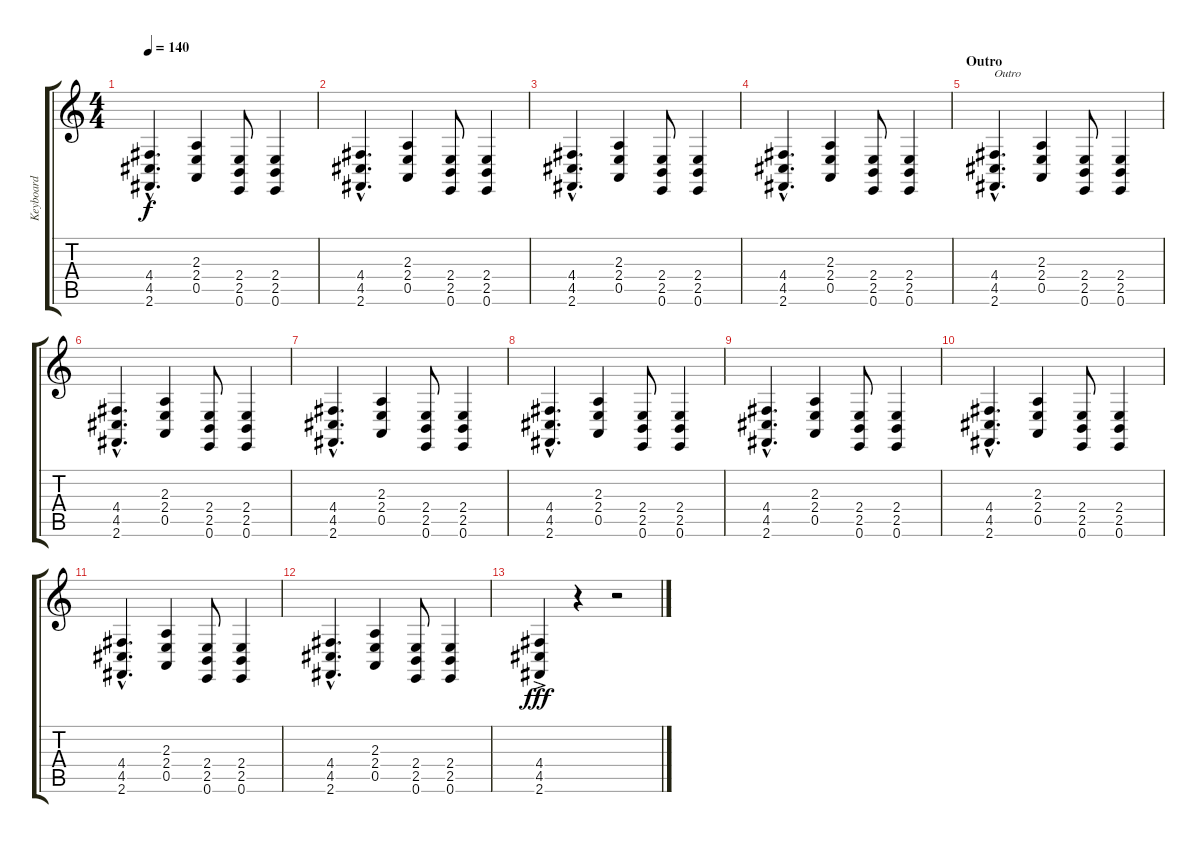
\track ("Keyboard" "Keyboard") {instrument lead8bassandlead}
\staff {score tabs}
\tuning (E4 B3 G3 D3 A2 E2) {hide}
\ts (4 4)
\tempo 140
\clef g2
\ks c
(4.4{hac} 4.5{hac} 2.6{hac}).4{d dy f} (2.3 2.4 0.5).4 (2.4 2.5 0.6).8 (2.4 2.5 0.6).4 |
(4.4{hac} 4.5{hac} 2.6{hac}).4{d} (2.3 2.4 0.5).4 (2.4 2.5 0.6).8 (2.4 2.5 0.6).4 |
(4.4{hac} 4.5{hac} 2.6{hac}).4{d} (2.3 2.4 0.5).4 (2.4 2.5 0.6).8 (2.4 2.5 0.6).4 |
(4.4{hac} 4.5{hac} 2.6{hac}).4{d} (2.3 2.4 0.5).4 (2.4 2.5 0.6).8 (2.4 2.5 0.6).4 |
\section ("" "Outro")
(4.4{hac} 4.5{hac} 2.6{hac}).4{d txt "Outro" volume 11 instrument overdrivenguitar} (2.3 2.4 0.5).4 (2.4 2.5 0.6).8 (2.4 2.5 0.6).4 |
(4.4{hac} 4.5{hac} 2.6{hac}).4{d} (2.3 2.4 0.5).4 (2.4 2.5 0.6).8 (2.4 2.5 0.6).4 |
(4.4{hac} 4.5{hac} 2.6{hac}).4{d} (2.3 2.4 0.5).4 (2.4 2.5 0.6).8 (2.4 2.5 0.6).4 |
(4.4{hac} 4.5{hac} 2.6{hac}).4{d} (2.3 2.4 0.5).4 (2.4 2.5 0.6).8 (2.4 2.5 0.6).4 |
(4.4{hac} 4.5{hac} 2.6{hac}).4{d} (2.3 2.4 0.5).4 (2.4 2.5 0.6).8 (2.4 2.5 0.6).4 |
(4.4{hac} 4.5{hac} 2.6{hac}).4{d} (2.3 2.4 0.5).4 (2.4 2.5 0.6).8 (2.4 2.5 0.6).4 |
(4.4{hac} 4.5{hac} 2.6{hac}).4{d} (2.3 2.4 0.5).4 (2.4 2.5 0.6).8 (2.4 2.5 0.6).4 |
(4.4{hac} 4.5{hac} 2.6{hac}).4{d} (2.3 2.4 0.5).4 (2.4 2.5 0.6).8 (2.4 2.5 0.6).4 |
(4.4{ac} 4.5 2.6).4{dy fff instrument fx8scifi} r.4 r.2
